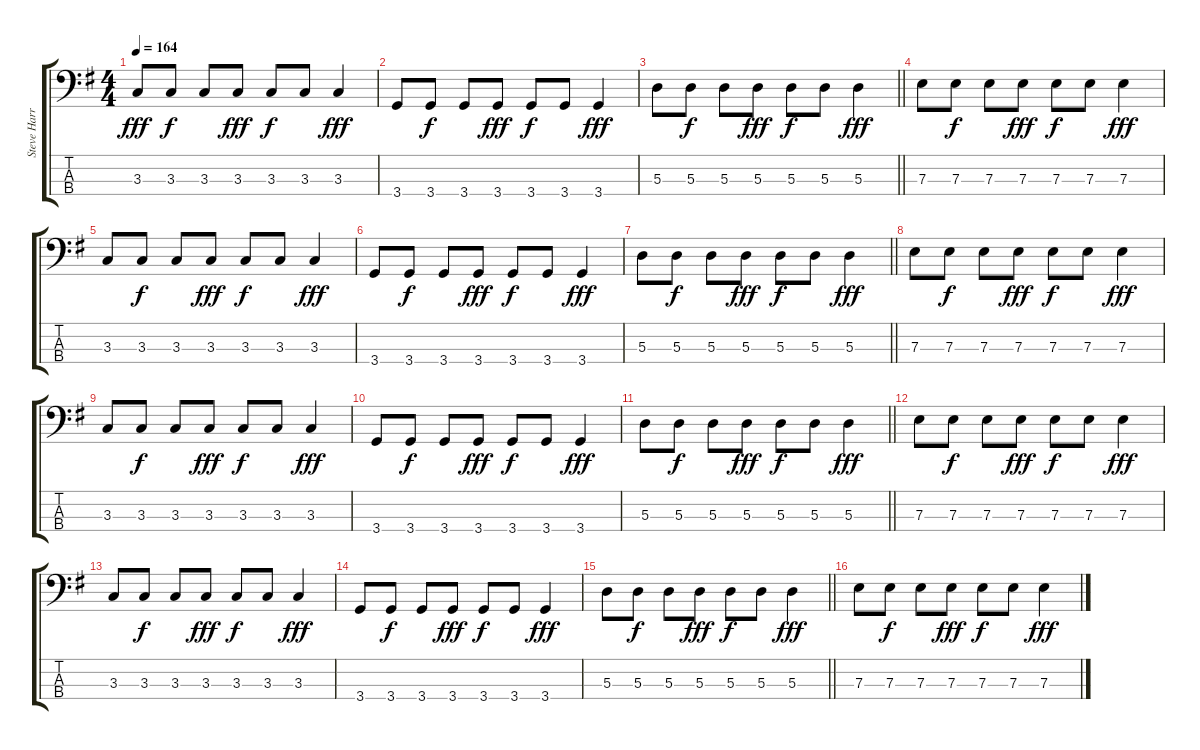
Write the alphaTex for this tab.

\track ("Steve Harris" "Steve Harr") {instrument electricbassfinger}
\staff {score tabs}
\tuning (G2 D2 A1 E1) {hide}
\ts (4 4)
\tempo 164
\clef f4
\ks eminor
3.3.8{dy fff} 3.3.8{dy f} 3.3.8 3.3.8{dy fff} 3.3.8{dy f} 3.3.8 3.3.4{dy fff} |
3.4.8 3.4.8{dy f} 3.4.8 3.4.8{dy fff} 3.4.8{dy f} 3.4.8 3.4.4{dy fff} |
\barLineRight lightlight
5.3.8 5.3.8{dy f} 5.3.8 5.3.8{dy fff} 5.3.8{dy f} 5.3.8 5.3.4{dy fff} |
7.3.8 7.3.8{dy f} 7.3.8 7.3.8{dy fff} 7.3.8{dy f} 7.3.8 7.3.4{dy fff} |
3.3.8 3.3.8{dy f} 3.3.8 3.3.8{dy fff} 3.3.8{dy f} 3.3.8 3.3.4{dy fff} |
3.4.8 3.4.8{dy f} 3.4.8 3.4.8{dy fff} 3.4.8{dy f} 3.4.8 3.4.4{dy fff} |
\barLineRight lightlight
5.3.8 5.3.8{dy f} 5.3.8 5.3.8{dy fff} 5.3.8{dy f} 5.3.8 5.3.4{dy fff} |
7.3.8 7.3.8{dy f} 7.3.8 7.3.8{dy fff} 7.3.8{dy f} 7.3.8 7.3.4{dy fff} |
3.3.8 3.3.8{dy f} 3.3.8 3.3.8{dy fff} 3.3.8{dy f} 3.3.8 3.3.4{dy fff} |
3.4.8 3.4.8{dy f} 3.4.8 3.4.8{dy fff} 3.4.8{dy f} 3.4.8 3.4.4{dy fff} |
\barLineRight lightlight
5.3.8 5.3.8{dy f} 5.3.8 5.3.8{dy fff} 5.3.8{dy f} 5.3.8 5.3.4{dy fff} |
7.3.8 7.3.8{dy f} 7.3.8 7.3.8{dy fff} 7.3.8{dy f} 7.3.8 7.3.4{dy fff} |
3.3.8 3.3.8{dy f} 3.3.8 3.3.8{dy fff} 3.3.8{dy f} 3.3.8 3.3.4{dy fff} |
3.4.8 3.4.8{dy f} 3.4.8 3.4.8{dy fff} 3.4.8{dy f} 3.4.8 3.4.4{dy fff} |
\barLineRight lightlight
5.3.8 5.3.8{dy f} 5.3.8 5.3.8{dy fff} 5.3.8{dy f} 5.3.8 5.3.4{dy fff} |
7.3.8 7.3.8{dy f} 7.3.8 7.3.8{dy fff} 7.3.8{dy f} 7.3.8 7.3.4{dy fff}
